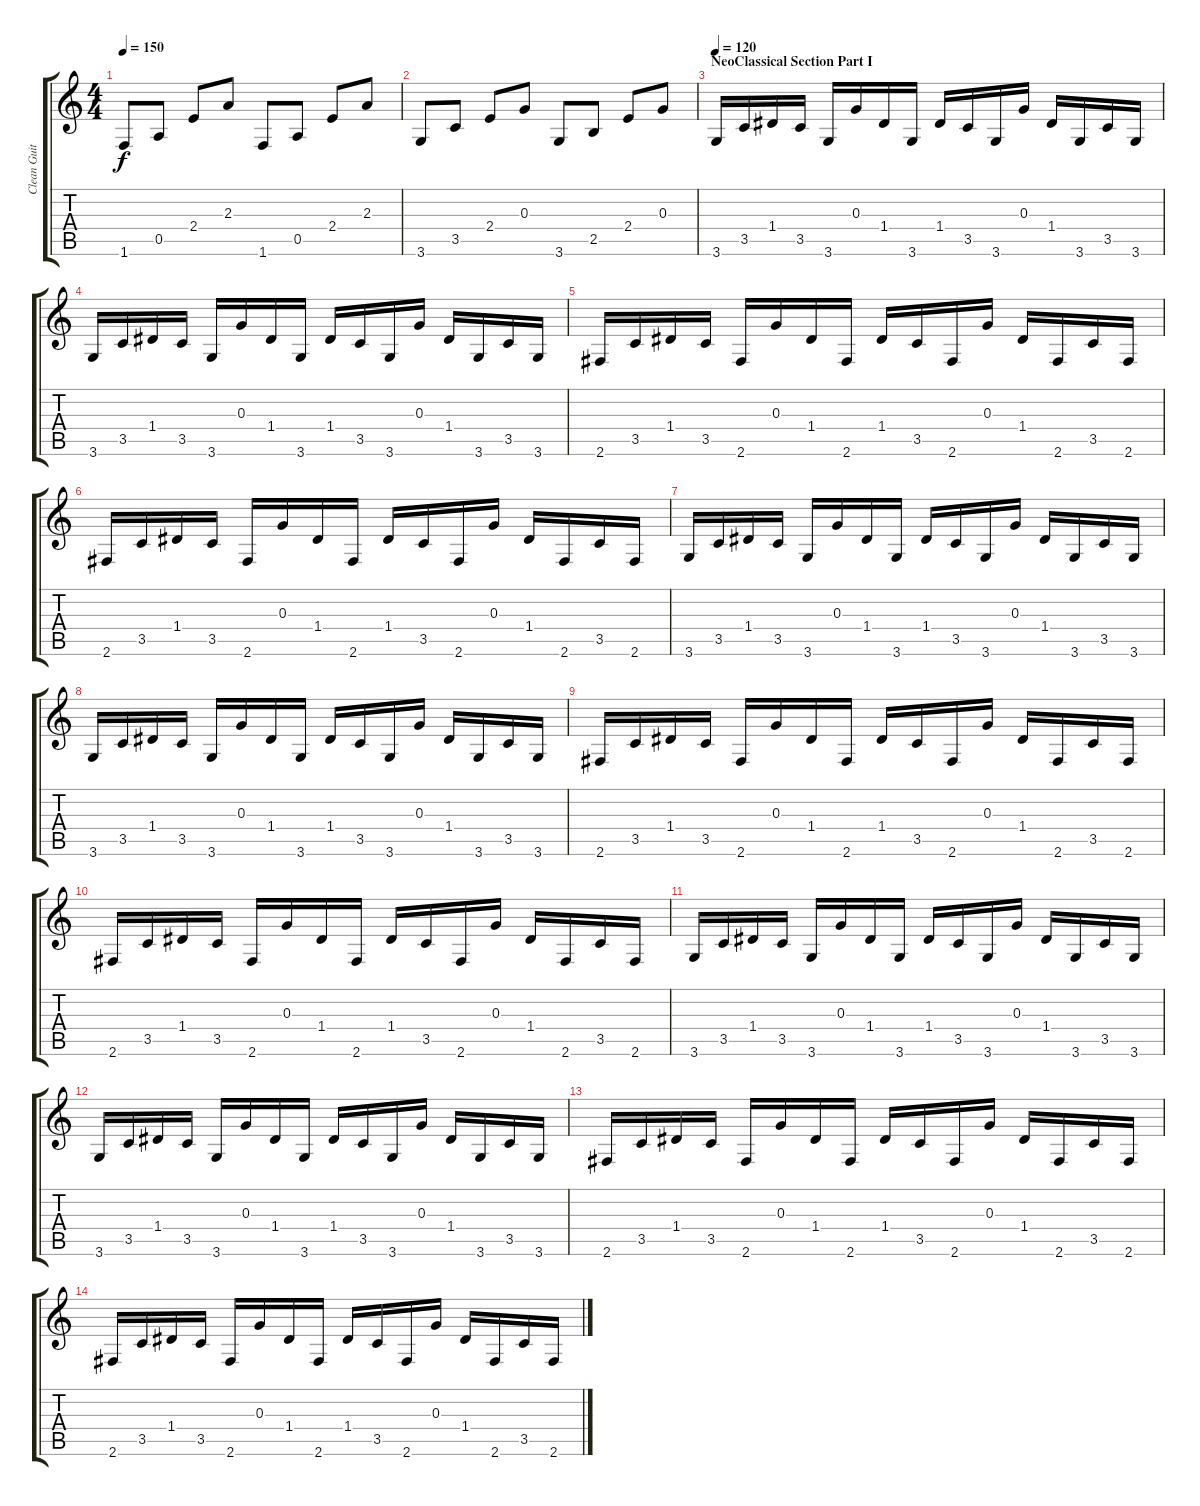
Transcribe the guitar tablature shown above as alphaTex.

\track ("Clean Guitars" "Clean Guit") {instrument electricguitarclean}
\staff {score tabs}
\tuning (E4 B3 G3 D3 A2 E2) {hide}
\ts (4 4)
\tempo 150
\clef g2
\ks c
1.6.8{dy f} 0.5.8 2.4.8 2.3.8 1.6.8 0.5.8 2.4.8 2.3.8 |
3.6.8 3.5.8 2.4.8 0.3.8 3.6.8 2.5.8 2.4.8 0.3.8 |
\section ("" "NeoClassical Section Part I")
\tempo 120
3.6.16 3.5.16 1.4.16 3.5.16 3.6.16 0.3.16 1.4.16 3.6.16 1.4.16 3.5.16 3.6.16 0.3.16 1.4.16 3.6.16 3.5.16 3.6.16 |
3.6.16 3.5.16 1.4.16 3.5.16 3.6.16 0.3.16 1.4.16 3.6.16 1.4.16 3.5.16 3.6.16 0.3.16 1.4.16 3.6.16 3.5.16 3.6.16 |
2.6.16 3.5.16 1.4.16 3.5.16 2.6.16 0.3.16 1.4.16 2.6.16 1.4.16 3.5.16 2.6.16 0.3.16 1.4.16 2.6.16 3.5.16 2.6.16 |
2.6.16 3.5.16 1.4.16 3.5.16 2.6.16 0.3.16 1.4.16 2.6.16 1.4.16 3.5.16 2.6.16 0.3.16 1.4.16 2.6.16 3.5.16 2.6.16 |
3.6.16 3.5.16 1.4.16 3.5.16 3.6.16 0.3.16 1.4.16 3.6.16 1.4.16 3.5.16 3.6.16 0.3.16 1.4.16 3.6.16 3.5.16 3.6.16 |
3.6.16 3.5.16 1.4.16 3.5.16 3.6.16 0.3.16 1.4.16 3.6.16 1.4.16 3.5.16 3.6.16 0.3.16 1.4.16 3.6.16 3.5.16 3.6.16 |
2.6.16 3.5.16 1.4.16 3.5.16 2.6.16 0.3.16 1.4.16 2.6.16 1.4.16 3.5.16 2.6.16 0.3.16 1.4.16 2.6.16 3.5.16 2.6.16 |
2.6.16 3.5.16 1.4.16 3.5.16 2.6.16 0.3.16 1.4.16 2.6.16 1.4.16 3.5.16 2.6.16 0.3.16 1.4.16 2.6.16 3.5.16 2.6.16 |
3.6.16 3.5.16 1.4.16 3.5.16 3.6.16 0.3.16 1.4.16 3.6.16 1.4.16 3.5.16 3.6.16 0.3.16 1.4.16 3.6.16 3.5.16 3.6.16 |
3.6.16 3.5.16 1.4.16 3.5.16 3.6.16 0.3.16 1.4.16 3.6.16 1.4.16 3.5.16 3.6.16 0.3.16 1.4.16 3.6.16 3.5.16 3.6.16 |
2.6.16 3.5.16 1.4.16 3.5.16 2.6.16 0.3.16 1.4.16 2.6.16 1.4.16 3.5.16 2.6.16 0.3.16 1.4.16 2.6.16 3.5.16 2.6.16 |
2.6.16 3.5.16 1.4.16 3.5.16 2.6.16 0.3.16 1.4.16 2.6.16 1.4.16 3.5.16 2.6.16 0.3.16 1.4.16 2.6.16 3.5.16 2.6.16
